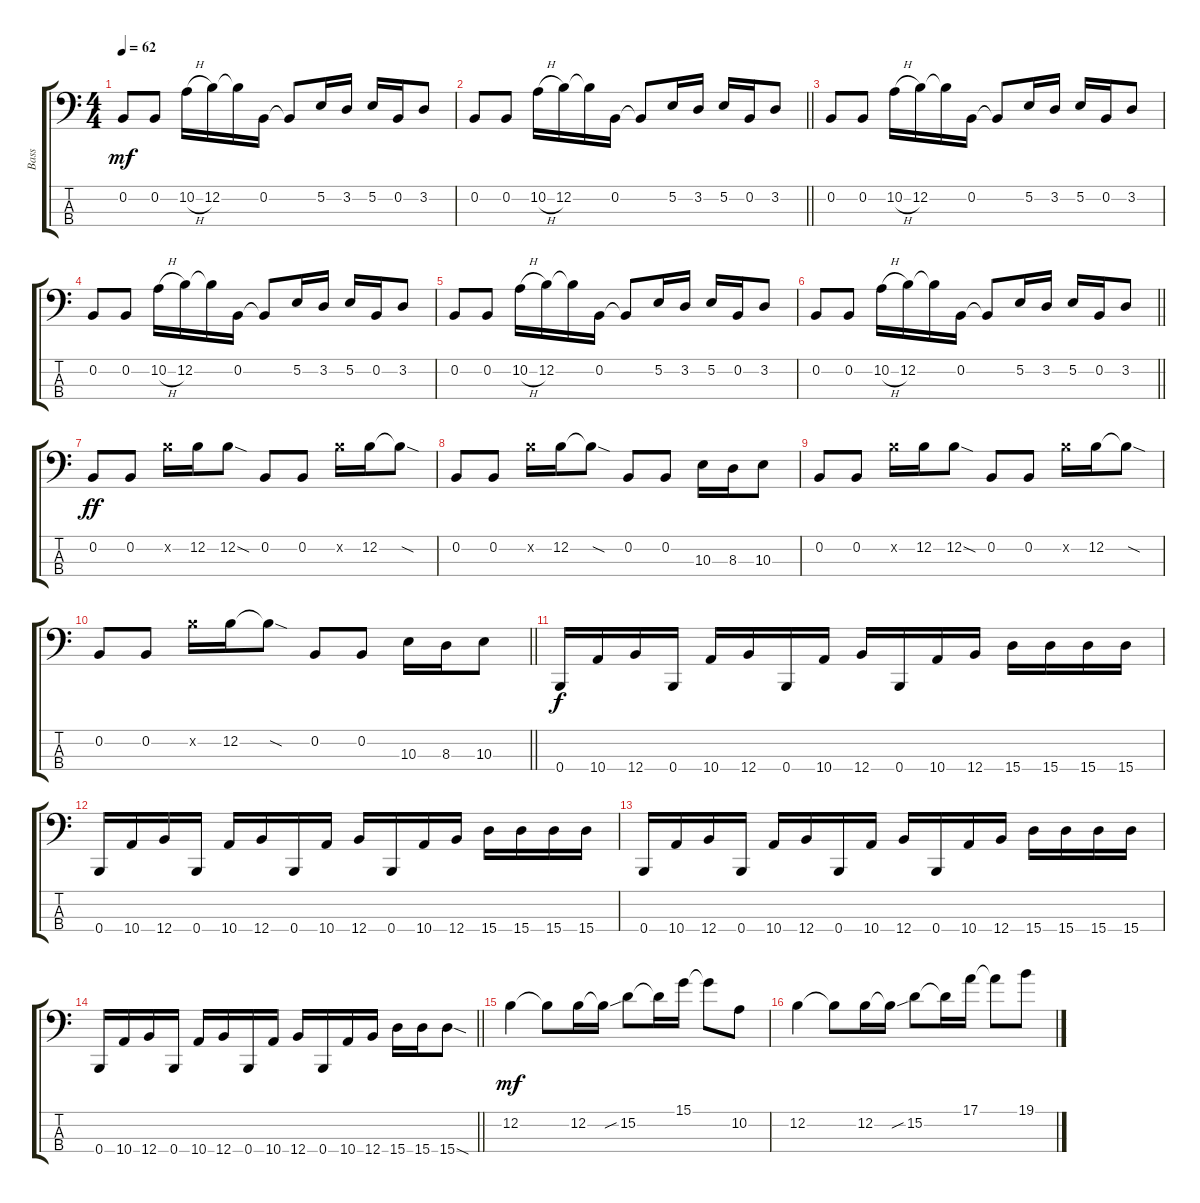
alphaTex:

\track ("Bass" "Bass") {instrument electricbassfinger}
\staff {score tabs}
\tuning (E2 B1 Gb1 B0) {hide}
\ts (4 4)
\tempo 62
\clef f4
\ks c
0.2.8{dy mf} 0.2.8 10.2{h}.16 12.2.16 12.2{t}.16 0.2.16 0.2{t}.8 5.2.16 3.2.16 5.2.16 0.2.16 3.2.8 |
\barLineRight lightlight
0.2.8 0.2.8 10.2{h}.16 12.2.16 12.2{t}.16 0.2.16 0.2{t}.8 5.2.16 3.2.16 5.2.16 0.2.16 3.2.8 |
\section ("" "")
0.2.8 0.2.8 10.2{h}.16 12.2.16 12.2{t}.16 0.2.16 0.2{t}.8 5.2.16 3.2.16 5.2.16 0.2.16 3.2.8 |
0.2.8 0.2.8 10.2{h}.16 12.2.16 12.2{t}.16 0.2.16 0.2{t}.8 5.2.16 3.2.16 5.2.16 0.2.16 3.2.8 |
0.2.8 0.2.8 10.2{h}.16 12.2.16 12.2{t}.16 0.2.16 0.2{t}.8 5.2.16 3.2.16 5.2.16 0.2.16 3.2.8 |
\barLineRight lightlight
0.2.8 0.2.8 10.2{h}.16 12.2.16 12.2{t}.16 0.2.16 0.2{t}.8 5.2.16 3.2.16 5.2.16 0.2.16 3.2.8 |
\section ("" "")
0.2.8{dy ff} 0.2.8 12.2{x}.16 12.2.16 12.2{sod}.8 0.2.8 0.2.8 12.2{x}.16 12.2.16 12.2{sod t}.8 |
0.2.8 0.2.8 12.2{x}.16 12.2.16 12.2{sod t}.8 0.2.8 0.2.8 10.3.16 8.3.16 10.3.8 |
0.2.8 0.2.8 12.2{x}.16 12.2.16 12.2{sod}.8 0.2.8 0.2.8 12.2{x}.16 12.2.16 12.2{sod t}.8 |
\barLineRight lightlight
0.2.8 0.2.8 12.2{x}.16 12.2.16 12.2{sod t}.8 0.2.8 0.2.8 10.3.16 8.3.16 10.3.8 |
\section ("" "")
0.4.16{dy f} 10.4.16 12.4.16 0.4.16 10.4.16 12.4.16 0.4.16 10.4.16 12.4.16 0.4.16 10.4.16 12.4.16 15.4.16 15.4.16 15.4.16 15.4.16 |
0.4.16 10.4.16 12.4.16 0.4.16 10.4.16 12.4.16 0.4.16 10.4.16 12.4.16 0.4.16 10.4.16 12.4.16 15.4.16 15.4.16 15.4.16 15.4.16 |
0.4.16 10.4.16 12.4.16 0.4.16 10.4.16 12.4.16 0.4.16 10.4.16 12.4.16 0.4.16 10.4.16 12.4.16 15.4.16 15.4.16 15.4.16 15.4.16 |
\barLineRight lightlight
0.4.16 10.4.16 12.4.16 0.4.16 10.4.16 12.4.16 0.4.16 10.4.16 12.4.16 0.4.16 10.4.16 12.4.16 15.4.16 15.4.16 15.4{sod}.8 |
\section ("" "")
12.2.4{dy mf} 12.2{t}.8 12.2.16 12.2{sou t}.16 15.2.8 15.2{t}.16 15.1.16 15.1{t}.8 10.2.8 |
12.2.4 12.2{t}.8 12.2.16 12.2{sou t}.16 15.2.8 15.2{t}.16 17.1.16 17.1{t}.8 19.1.8
